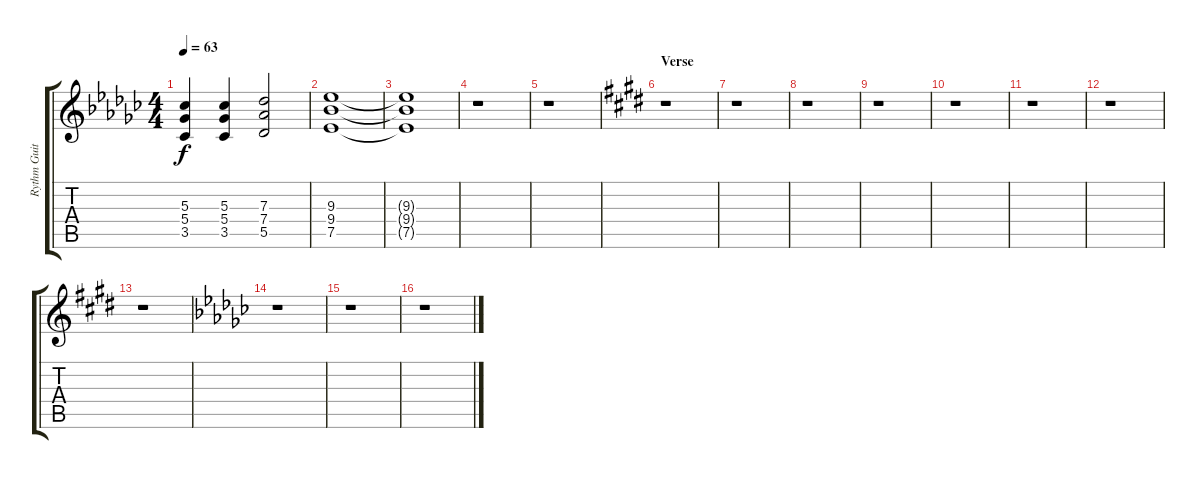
\track ("Rythm Guitar" "Rythm Guit") {instrument distortionguitar}
\staff {score tabs}
\tuning (Eb4 Bb3 Gb3 Db3 Ab2 Eb2) {hide}
\ts (4 4)
\tempo 63
\clef g2
\ks ebminor
(5.3 5.4 3.5).4{dy f} (5.3 5.4 3.5).4 (7.3 7.4 5.5).2 |
(9.3 9.4 7.5).1{volume 4} |
(9.3{t} 9.4{t} 7.5{t}).1 |
r.1{volume 14} |
r.1 |
\section ("" "Verse")
\ks c#minor
r.1 |
r.1 |
r.1 |
r.1 |
r.1 |
r.1 |
r.1 |
r.1 |
\ks ebminor
r.1 |
r.1 |
r.1
